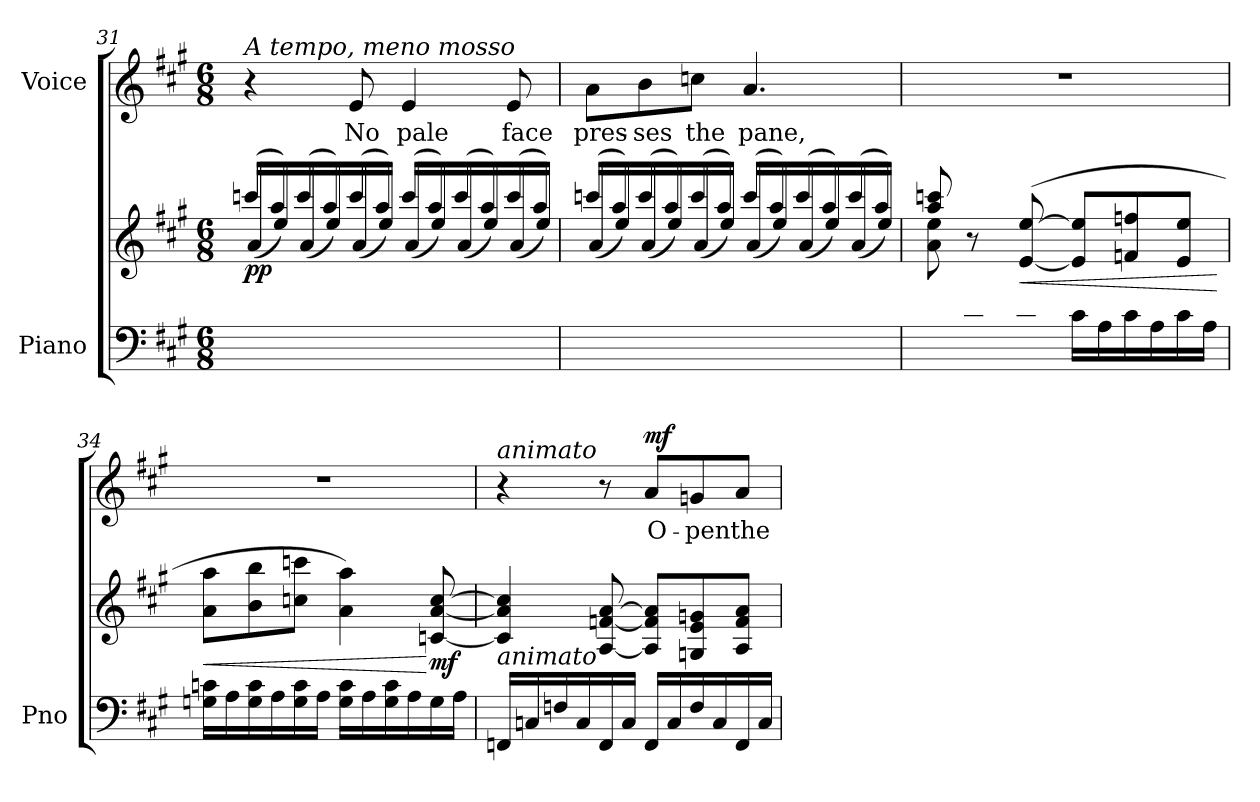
**kern	**kern	**dynam	**kern	**text	**dynam
*part2	*part2	*part2	*part1	*part1	*part1
*staff3	*staff2	*staff2/3	*staff1	*staff1	*staff1
*I"Piano	*	*	*I"Voice	*	*
*I'Pno	*	*	*	*	*
*clefF4	*clefG2	*	*clefG2	*	*
*k[f#c#g#]	*k[f#c#g#]	*	*k[f#c#g#]	*	*
*M6/8	*M6/8	*	*M6/8	*	*
=31	=31	=31	=31	=31	=31
*	*^	*	*	*	*
!	!	!	!	!LO:TX:i:t=A tempo, meno mosso	!	!
!	!	!	!LO:DY:b	!	!	!
2.ryy	(>16cccn/LL	(<16a/LL	pp	4r	.	.
.	16aa/)	16ee/)	.	.	.	.
.	(>16ccc/	(<16a/	.	.	.	.
.	16aa/)	16ee/)	.	.	.	.
.	(>16ccc/	(<16a/	.	8e/	No	.
.	16aa/JJ)	16ee/JJ)	.	.	.	.
.	(>16ccc/LL	(<16a/LL	.	4e/	pale	.
.	16aa/)	16ee/)	.	.	.	.
.	(>16ccc/	(<16a/	.	.	.	.
.	16aa/)	16ee/)	.	.	.	.
.	(>16ccc/	(<16a/	.	8e/	face	.
.	16aa/JJ)	16ee/JJ)	.	.	.	.
=32	=32	=32	=32	=32	=32	=32
2.ryy	(>16cccn/LL	(<16a/LL	.	8a\L	pres-	.
.	16aa/)	16ee/)	.	.	.	.
.	(>16ccc/	(<16a/	.	8b\	-ses	.
.	16aa/)	16ee/)	.	.	.	.
.	(>16ccc/	(<16a/	.	8ccn\J	the	.
.	16aa/JJ)	16ee/JJ)	.	.	.	.
.	(>16ccc/LL	(<16a/LL	.	4.a/	pane,	.
.	16aa/)	16ee/)	.	.	.	.
.	(>16ccc/	(<16a/	.	.	.	.
.	16aa/)	16ee/)	.	.	.	.
.	(>16ccc/	(<16a/	.	.	.	.
.	16aa/JJ)	16ee/JJ)	.	.	.	.
=33	=33	=33	=33	=33	=33	=33
8ryy	8aa/ 8cccn/	8a\ 8ee\L	.	2.r	.	.
16cn\L	8r	2ryy	.	.	.	.
16A\	.	.	.	.	.	.
!	!	!	!LO:HP:b	!	!	!
16c\	([8e/ [8ee/	.	<	.	.	.
16A\JJ	.	.	.	.	.	.
16c\LL	8e/] 8ee/]L	.	.	.	.	.
16A\	.	.	.	.	.	.
16c\	8fn/ 8ffn/	.	.	.	.	.
16A\	.	.	.	.	.	.
16c\	8e/ 8ee/J	8ryy	.	.	.	.
16A\JJ	.	.	.	.	.	.
*	*v	*v	*	*	*	*
.	.	[	.	.	.
=34	=34	=34	=34	=34	=34
!	!	!LO:HP:b	!	!	!
16Gn\ 16cn\LL	8a\ 8aa\L	<	2.r	.	.
16A\	.	.	.	.	.
16G\ 16c\	8b\ 8bb\	.	.	.	.
16A\	.	.	.	.	.
16G\ 16c\	8ccn\ 8cccn\J	.	.	.	.
16A\JJ	.	.	.	.	.
16G\ 16c\LL	4a\ 4aa\)	.	.	.	.
16A\	.	.	.	.	.
16G\ 16c\	.	.	.	.	.
16A\	.	.	.	.	.
!	!	!LO:DY:n=1:b	!	!	!
16G\	[8cn/ [8a/ [8cc/	[ mf	.	.	.
16A\JJ	.	.	.	.	.
=35	=35	=35	=35	=35	=35
!	!	!	!LO:TX:i:t=animato	!	!
!LO:TX:i:t=animato	!	!	!	!	!
16FFn/LL	4c/] 4a/] 4cc/]	.	4r	.	.
16Cn/	.	.	.	.	.
16Fn/	.	.	.	.	.
16C/	.	.	.	.	.
16FF/	[8A/ [8fn/ [8a/	.	8r	.	.
16C/JJ	.	.	.	.	.
!	!	!	!	!	!LO:DY:a
16FF/LL	8A/] 8f/] 8a/]L	.	8a/L	O-	mf
16C/	.	.	.	.	.
16F/	8Gn/ 8e/ 8gn/	.	8gn/	-pen	.
16C/	.	.	.	.	.
16FF/	8A/ 8f/ 8a/J	.	8a/J	the	.
16C/JJ	.	.	.	.	.
=	=	=	=	=	=
*-	*-	*-	*-	*-	*-
